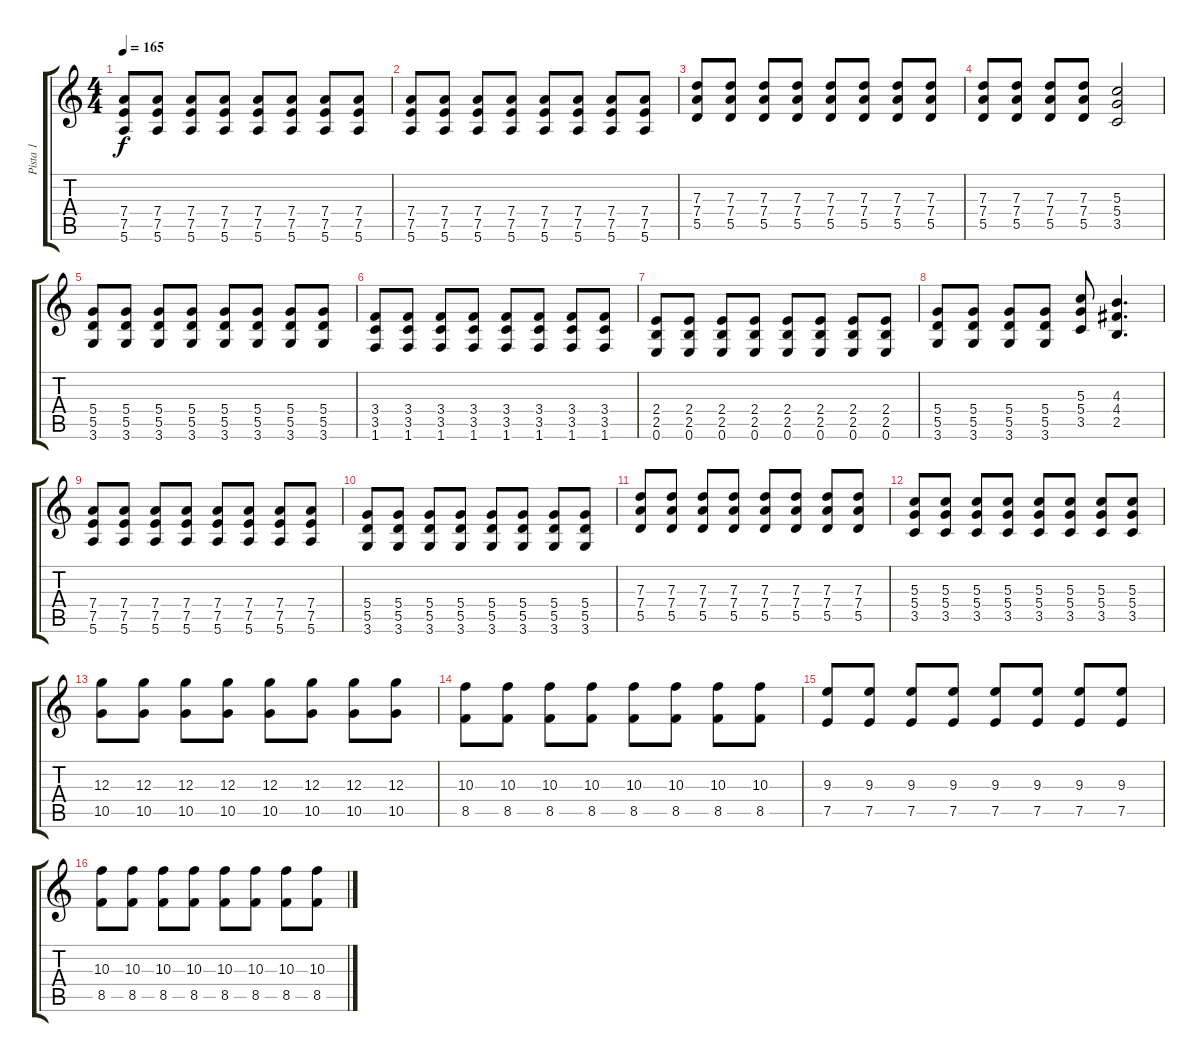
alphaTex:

\track ("Pista 1" "Pista 1") {instrument acousticguitarsteel}
\staff {score tabs}
\tuning (E4 B3 G3 D3 A2 E2) {hide}
\ts (4 4)
\tempo 165
\clef g2
\ks c
(7.4 7.5 5.6).8{dy f instrument distortionguitar} (7.4 7.5 5.6).8 (7.4 7.5 5.6).8 (7.4 7.5 5.6).8 (7.4 7.5 5.6).8 (7.4 7.5 5.6).8 (7.4 7.5 5.6).8 (7.4 7.5 5.6).8 |
(7.4 7.5 5.6).8 (7.4 7.5 5.6).8 (7.4 7.5 5.6).8 (7.4 7.5 5.6).8 (7.4 7.5 5.6).8 (7.4 7.5 5.6).8 (7.4 7.5 5.6).8 (7.4 7.5 5.6).8 |
(7.3 7.4 5.5).8 (7.3 7.4 5.5).8 (7.3 7.4 5.5).8 (7.3 7.4 5.5).8 (7.3 7.4 5.5).8 (7.3 7.4 5.5).8 (7.3 7.4 5.5).8 (7.3 7.4 5.5).8 |
(7.3 7.4 5.5).8 (7.3 7.4 5.5).8 (7.3 7.4 5.5).8 (7.3 7.4 5.5).8 (5.3 5.4 3.5).2 |
(5.4 5.5 3.6).8 (5.4 5.5 3.6).8 (5.4 5.5 3.6).8 (5.4 5.5 3.6).8 (5.4 5.5 3.6).8 (5.4 5.5 3.6).8 (5.4 5.5 3.6).8 (5.4 5.5 3.6).8 |
(3.4 3.5 1.6).8 (3.4 3.5 1.6).8 (3.4 3.5 1.6).8 (3.4 3.5 1.6).8 (3.4 3.5 1.6).8 (3.4 3.5 1.6).8 (3.4 3.5 1.6).8 (3.4 3.5 1.6).8 |
(2.4 2.5 0.6).8 (2.4 2.5 0.6).8 (2.4 2.5 0.6).8 (2.4 2.5 0.6).8 (2.4 2.5 0.6).8 (2.4 2.5 0.6).8 (2.4 2.5 0.6).8 (2.4 2.5 0.6).8 |
(5.4 5.5 3.6).8 (5.4 5.5 3.6).8 (5.4 5.5 3.6).8 (5.4 5.5 3.6).8 (5.3 5.4 3.5).8 (4.3 4.4 2.5).4{d} |
(7.4 7.5 5.6).8 (7.4 7.5 5.6).8 (7.4 7.5 5.6).8 (7.4 7.5 5.6).8 (7.4 7.5 5.6).8 (7.4 7.5 5.6).8 (7.4 7.5 5.6).8 (7.4 7.5 5.6).8 |
(5.4 5.5 3.6).8 (5.4 5.5 3.6).8 (5.4 5.5 3.6).8 (5.4 5.5 3.6).8 (5.4 5.5 3.6).8 (5.4 5.5 3.6).8 (5.4 5.5 3.6).8 (5.4 5.5 3.6).8 |
(7.3 7.4 5.5).8 (7.3 7.4 5.5).8 (7.3 7.4 5.5).8 (7.3 7.4 5.5).8 (7.3 7.4 5.5).8 (7.3 7.4 5.5).8 (7.3 7.4 5.5).8 (7.3 7.4 5.5).8 |
(5.3 5.4 3.5).8 (5.3 5.4 3.5).8 (5.3 5.4 3.5).8 (5.3 5.4 3.5).8 (5.3 5.4 3.5).8 (5.3 5.4 3.5).8 (5.3 5.4 3.5).8 (5.3 5.4 3.5).8 |
(12.3 10.5).8 (12.3 10.5).8 (12.3 10.5).8 (12.3 10.5).8 (12.3 10.5).8 (12.3 10.5).8 (12.3 10.5).8 (12.3 10.5).8 |
(10.3 8.5).8 (10.3 8.5).8 (10.3 8.5).8 (10.3 8.5).8 (10.3 8.5).8 (10.3 8.5).8 (10.3 8.5).8 (10.3 8.5).8 |
(9.3 7.5).8 (9.3 7.5).8 (9.3 7.5).8 (9.3 7.5).8 (9.3 7.5).8 (9.3 7.5).8 (9.3 7.5).8 (9.3 7.5).8 |
(10.3 8.5).8 (10.3 8.5).8 (10.3 8.5).8 (10.3 8.5).8 (10.3 8.5).8 (10.3 8.5).8 (10.3 8.5).8 (10.3 8.5).8
